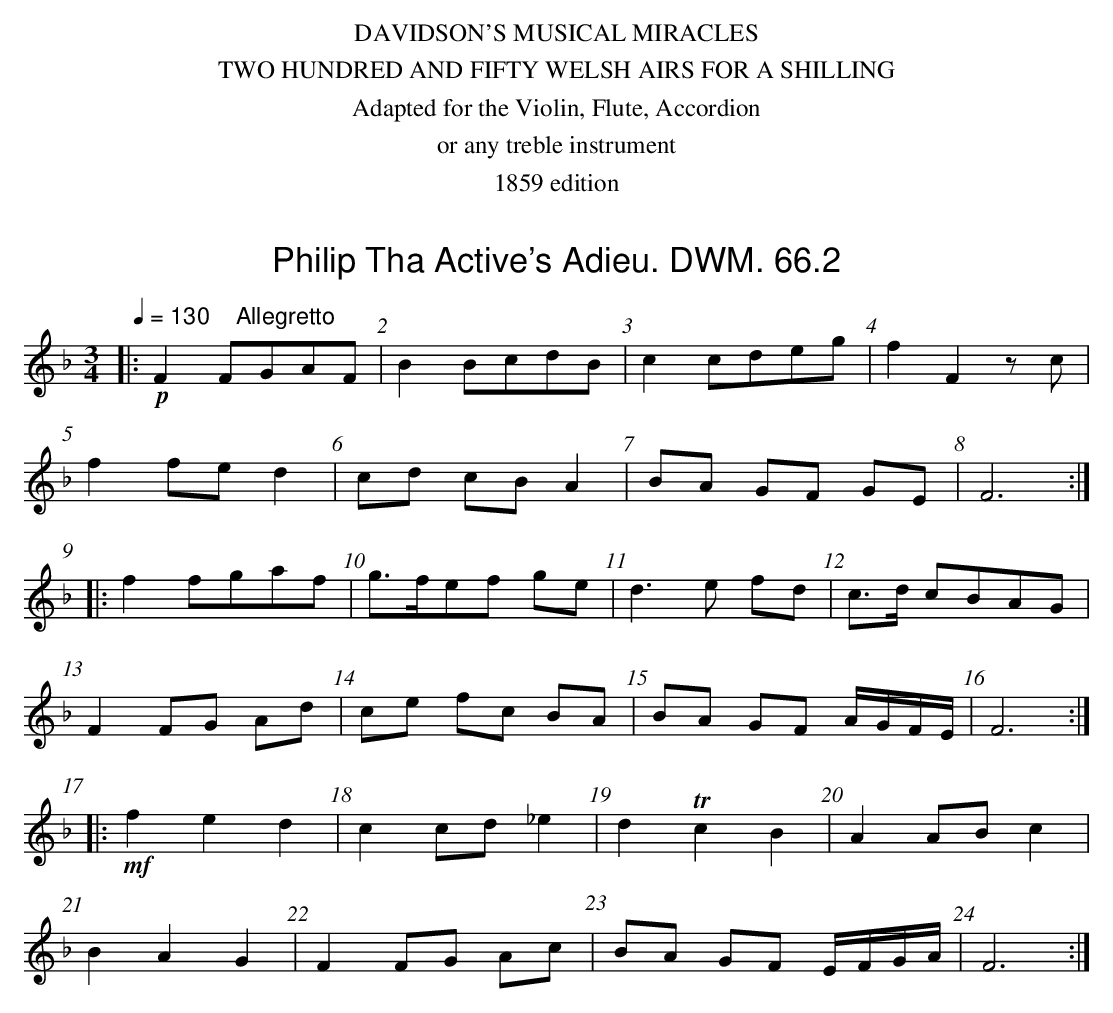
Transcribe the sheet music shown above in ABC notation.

X:1
T:Philip Tha Active's Adieu. DWM. 66.2
M:3/4
L:1/8
Q:1/4=130 "    Allegretto"
K:F
|:!p!F2 FGAF|B2 BcdB|c2 cdeg|f2F2 zc|
f2 fe d2|cd cB A2|BA GF GE|F6:|
|:f2 fgaf|g>fef ge|d3e fd|c>d cBAG|
F2 FG Ad|ce fc BA|BA GF A/G/F/E/|F6:|
|:!mf!f2e2d2|c2 cd _e2|d2Tc2B2|A2 AB c2|
B2A2G2|F2 FG Ac|BA GF E/F/G/A/|F6:|
